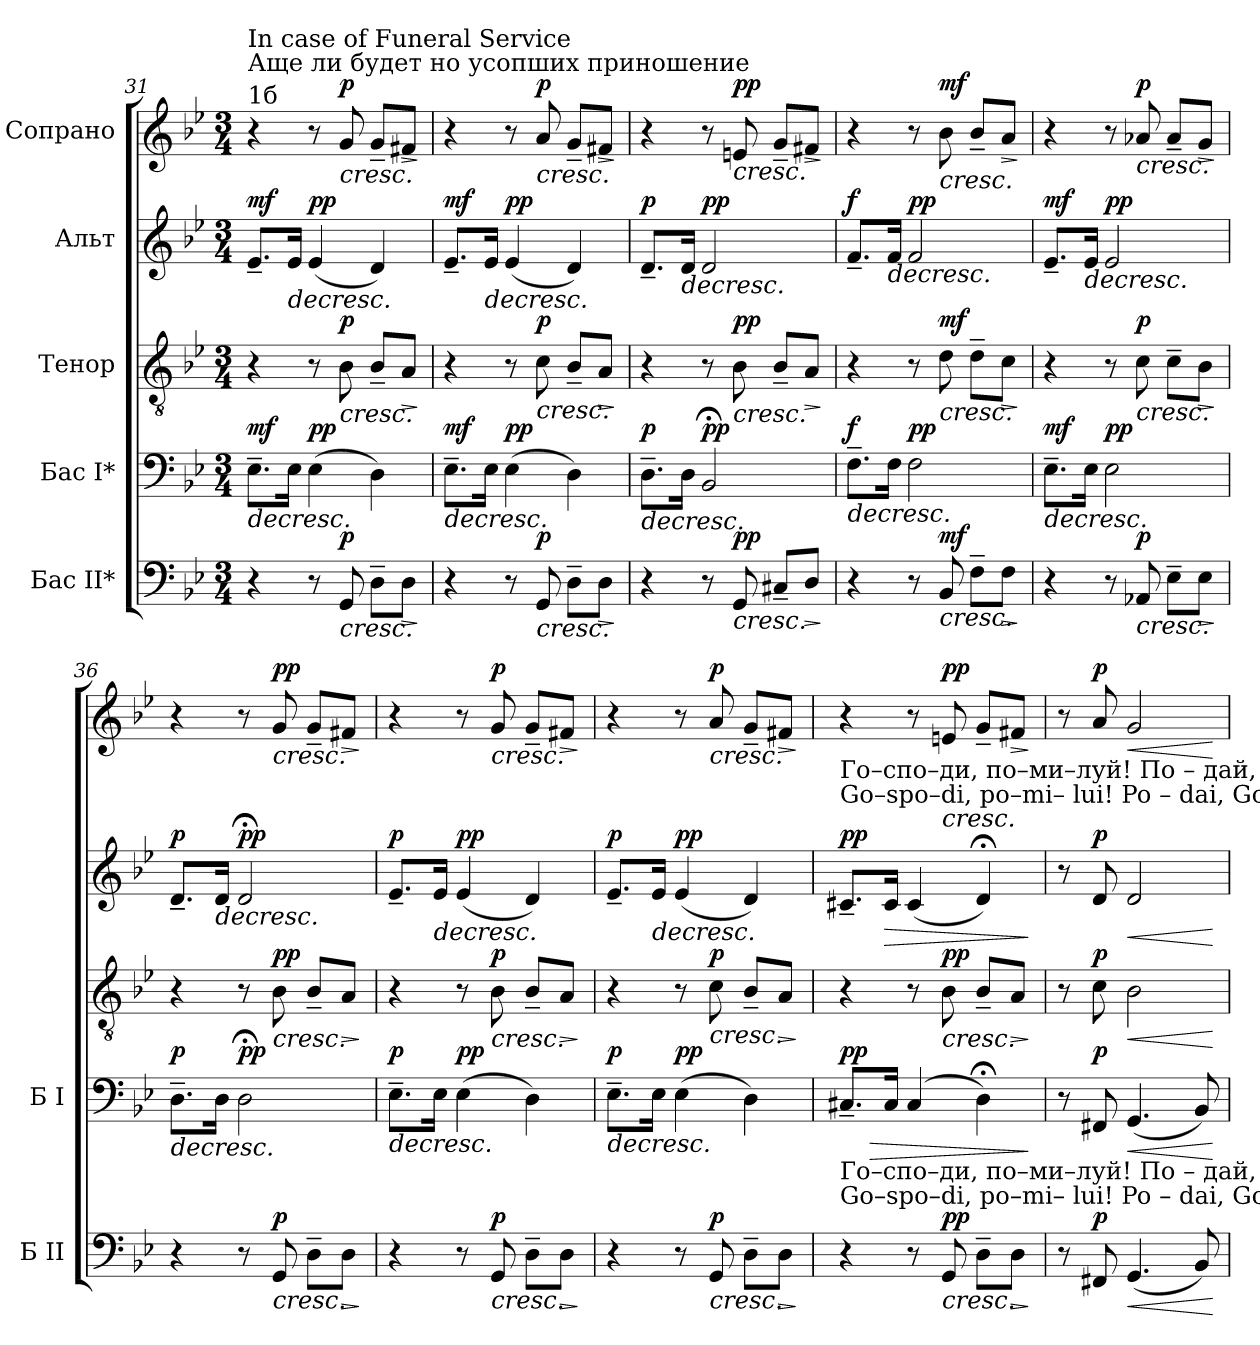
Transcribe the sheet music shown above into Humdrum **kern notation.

**kern	**dynam	**kern	**dynam	**kern	**dynam	**kern	**dynam	**kern	**dynam
*part5	*part5	*part4	*part4	*part3	*part3	*part2	*part2	*part1	*part1
*staff5	*staff5	*staff4	*staff4	*staff3	*staff3	*staff2	*staff2	*staff1	*staff1
*I"Бас II*	*	*I"Бас I*	*	*I"Тенор	*	*I"Альт	*	*I"Сопрано	*
*I'Б II	*	*I'Б I	*	*	*	*	*	*	*
!!LO:PB:g=z
*clefF4	*	*clefF4	*	*clefGv2	*	*clefG2	*	*clefG2	*
*k[b-e-]	*	*k[b-e-]	*	*k[b-e-]	*	*k[b-e-]	*	*k[b-e-]	*
*M3/4	*	*M3/4	*	*M3/4	*	*M3/4	*	*M3/4	*
=31	=31	=31	=31	=31	=31	=31	=31	=31	=31
!	!	!	!	!	!	!	!	!LO:TX:a:t=1б	!
!	!	!	!	!	!	!	!	!LO:TX:a:t=Аще ли будет но усопших приношение	!
!	!	!	!	!	!	!	!	!LO:TX:a:t=In case of Funeral Service	!
!	!	!	!LO:HP:b	!	!	!	!	!	!
!	!	!	!LO:DY:n=1:a	!	!	!	!LO:DY:a	!	!
4r	.	8.E-~\L	> mf	4r	.	8.e-~/L	mf	4r	.
!	!	!	!	!	!	!	!LO:HP:b	!	!
.	.	16E-\Jk	.	.	.	16e-/Jk	>	.	.
!	!	!	!LO:DY:n=2:a	!	!	!	!LO:DY:a	!	!
8r	.	(4E-\	pp	8r	.	(4e-/	pp	8r	.
!	!LO:HP:b	!	!	!	!LO:HP:b	!	!	!	!LO:HP:b
!	!LO:DY:n=1:a	!	!	!	!LO:DY:n=1:a	!	!	!	!LO:DY:n=1:a
8GG/	< p	.	.	8B-\	< p	.	.	8g/	< p
8D~\L	.	4D\)	.	8B-~/L	.	4d/)	.	8g~/L	.
!	!LO:HP:b	!	!	!	!LO:HP:b	!	!	!	!LO:HP:b
8D\J	>	.	.	8A/J	>	.	.	8f#X/J	>
.	[ ]	.	]	.	[ ]	.	]	.	[ ]
=32	=32	=32	=32	=32	=32	=32	=32	=32	=32
!	!	!	!LO:HP:b	!	!	!	!	!	!
!	!	!	!LO:DY:n=1:a	!	!	!	!LO:DY:a	!	!
4r	.	8.E-~\L	> mf	4r	.	8.e-~/L	mf	4r	.
!	!	!	!	!	!	!	!LO:HP:b	!	!
.	.	16E-\Jk	.	.	.	16e-/Jk	>	.	.
!	!	!	!LO:DY:n=2:a	!	!	!	!LO:DY:a	!	!
8r	.	(4E-\	pp	8r	.	(4e-/	pp	8r	.
!	!LO:HP:b	!	!	!	!LO:HP:b	!	!	!	!LO:HP:b
!	!LO:DY:n=1:a	!	!	!	!LO:DY:n=1:a	!	!	!	!LO:DY:n=1:a
8GG/	< p	.	.	8c\	< p	.	.	8a/	< p
8D~\L	.	4D\)	.	8B-~/L	.	4d/)	.	8g~/L	.
!	!LO:HP:b	!	!	!	!LO:HP:b	!	!	!	!LO:HP:b
8D\J	>	.	.	8A/J	>	.	.	8f#X/J	>
.	[ ]	.	]	.	[ ]	.	]	.	[ ]
=33	=33	=33	=33	=33	=33	=33	=33	=33	=33
!	!	!	!LO:HP:b	!	!	!	!	!	!
!	!	!	!LO:DY:n=1:a	!	!	!	!LO:DY:a	!	!
4r	.	8.D~\L	> p	4r	.	8.d~/L	p	4r	.
!	!	!	!	!	!	!	!LO:HP:b	!	!
.	.	16D\Jk	.	.	.	16d/Jk	>	.	.
!	!	!	!LO:DY:n=2:a	!	!	!	!LO:DY:a	!	!
8r	.	2BB-;</	pp	8r	.	2d/	pp	8r	.
!	!LO:HP:b	!	!	!	!LO:HP:b	!	!	!	!LO:HP:b
!	!LO:DY:n=1:a	!	!	!	!LO:DY:n=1:a	!	!	!	!LO:DY:n=1:a
8GG/	< pp	.	.	8B-\	< pp	.	.	8en/	< pp
8C#X~/L	.	.	.	8B-~/L	.	.	.	8g~/L	.
!	!LO:HP:b	!	!	!	!LO:HP:b	!	!	!	!LO:HP:b
8D/J	>	.	.	8A/J	>	.	.	8f#X/J	>
.	[ ]	.	]	.	[ ]	.	]	.	[ ]
=34	=34	=34	=34	=34	=34	=34	=34	=34	=34
!	!	!	!LO:HP:b	!	!	!	!	!	!
!	!	!	!LO:DY:n=1:a	!	!	!	!LO:DY:a	!	!
4r	.	8.F~\L	> f	4r	.	8.f~/L	f	4r	.
!	!	!	!	!	!	!	!LO:HP:b	!	!
.	.	16F\Jk	.	.	.	16f/Jk	>	.	.
!	!	!	!LO:DY:n=2:a	!	!	!	!LO:DY:a	!	!
8r	.	2F\	pp	8r	.	2f/	pp	8r	.
!	!LO:HP:b	!	!	!	!LO:HP:b	!	!	!	!LO:HP:b
!	!LO:DY:n=1:a	!	!	!	!LO:DY:n=1:a	!	!	!	!LO:DY:n=1:a
8BB-/	< mf	.	.	8d\	< mf	.	.	8b-\	< mf
8F~\L	.	.	.	8d~\L	.	.	.	8b-~/L	.
!	!LO:HP:b	!	!	!	!LO:HP:b	!	!	!	!LO:HP:b
8F\J	>	.	.	8c\J	>	.	.	8a/J	>
.	[ ]	.	]	.	[ ]	.	]	.	[ ]
!!LO:LB:g=z
=35	=35	=35	=35	=35	=35	=35	=35	=35	=35
!	!	!	!LO:HP:b	!	!	!	!	!	!
!	!	!	!LO:DY:n=1:a	!	!	!	!LO:DY:a	!	!
4r	.	8.E-~\L	> mf	4r	.	8.e-~/L	mf	4r	.
!	!	!	!	!	!	!	!LO:HP:b	!	!
.	.	16E-\Jk	.	.	.	16e-/Jk	>	.	.
!	!	!	!LO:DY:n=2:a	!	!	!	!LO:DY:a	!	!
8r	.	2E-\	pp	8r	.	2e-/	pp	8r	.
!	!LO:HP:b	!	!	!	!LO:HP:b	!	!	!	!LO:HP:b
!	!LO:DY:n=1:a	!	!	!	!LO:DY:n=1:a	!	!	!	!LO:DY:n=1:a
8AA-X/	< p	.	.	8c\	< p	.	.	8a-X/	< p
8E-~\L	.	.	.	8c~\L	.	.	.	8a-~/L	.
!	!LO:HP:b	!	!	!	!LO:HP:b	!	!	!	!LO:HP:b
8E-\J	>	.	.	8B-\J	>	.	.	8g/J	>
.	[ ]	.	]	.	[ ]	.	]	.	[ ]
=36	=36	=36	=36	=36	=36	=36	=36	=36	=36
!	!	!	!LO:HP:b	!	!	!	!	!	!
!	!	!	!LO:DY:n=1:a	!	!	!	!LO:DY:a	!	!
4r	.	8.D~\L	> p	4r	.	8.d~/L	p	4r	.
!	!	!	!	!	!	!	!LO:HP:b	!	!
.	.	16D\Jk	.	.	.	16d/Jk	>	.	.
!	!	!	!LO:DY:n=2:a	!	!	!	!LO:DY:a	!	!
8r	.	2D;<\	pp	8r	.	2d;</	pp	8r	.
!	!LO:HP:b	!	!	!	!LO:HP:b	!	!	!	!LO:HP:b
!	!LO:DY:n=1:a	!	!	!	!LO:DY:n=1:a	!	!	!	!LO:DY:n=1:a
8GG/	< p	.	.	8B-\	< pp	.	.	8g/	< pp
8D~\L	.	.	.	8B-~/L	.	.	.	8g~/L	.
!	!LO:HP:b	!	!	!	!LO:HP:b	!	!	!	!LO:HP:b
8D\J	>	.	.	8A/J	>	.	.	8f#X/J	>
.	[ ]	.	]	.	[ ]	.	]	.	[ ]
=37	=37	=37	=37	=37	=37	=37	=37	=37	=37
!	!	!	!LO:HP:b	!	!	!	!	!	!
!	!	!	!LO:DY:n=1:a	!	!	!	!LO:DY:a	!	!
4r	.	8.E-~\L	> p	4r	.	8.e-~/L	p	4r	.
!	!	!	!	!	!	!	!LO:HP:b	!	!
.	.	16E-\Jk	.	.	.	16e-/Jk	>	.	.
!	!	!	!LO:DY:n=2:a	!	!	!	!LO:DY:a	!	!
8r	.	(4E-\	pp	8r	.	(4e-/	pp	8r	.
!	!LO:HP:b	!	!	!	!LO:HP:b	!	!	!	!LO:HP:b
!	!LO:DY:n=1:a	!	!	!	!LO:DY:n=1:a	!	!	!	!LO:DY:n=1:a
8GG/	< p	.	.	8B-\	< p	.	.	8g/	< p
8D~\L	.	4D\)	.	8B-~/L	.	4d/)	.	8g~/L	.
!	!LO:HP:b	!	!	!	!LO:HP:b	!	!	!	!LO:HP:b
8D\J	>	.	.	8A/J	>	.	.	8f#X/J	>
.	[ ]	.	]	.	[ ]	.	]	.	[ ]
=38	=38	=38	=38	=38	=38	=38	=38	=38	=38
!	!	!	!LO:HP:b	!	!	!	!	!	!
!	!	!	!LO:DY:n=1:a	!	!	!	!LO:DY:a	!	!
4r	.	8.E-~\L	> p	4r	.	8.e-~/L	p	4r	.
!	!	!	!	!	!	!	!LO:HP:b	!	!
.	.	16E-\Jk	.	.	.	16e-/Jk	>	.	.
!	!	!	!LO:DY:n=2:a	!	!	!	!LO:DY:a	!	!
8r	.	(4E-\	pp	8r	.	(4e-/	pp	8r	.
!	!LO:HP:b	!	!	!	!LO:HP:b	!	!	!	!LO:HP:b
!	!LO:DY:n=1:a	!	!	!	!LO:DY:n=1:a	!	!	!	!LO:DY:n=1:a
8GG/	< p	.	.	8c\	< p	.	.	8a/	< p
8D~\L	.	4D\)	.	8B-~/L	.	4d/)	.	8g~/L	.
!	!LO:HP:b	!	!	!	!LO:HP:b	!	!	!	!LO:HP:b
8D\J	>	.	.	8A/J	>	.	.	8f#X/J	>
.	[ ]	.	]	.	[ ]	.	]	.	[ ]
!!LO:PB:g=z
=39	=39	=39	=39	=39	=39	=39	=39	=39	=39
!	!	!	!	!	!	!	!	!LO:TX:b:t=Го–спо–ди,   по–ми–луй!           По – дай,          Го–спо–ди!    Го–спо–ди,  по–ми–луй!             А   – минь.	!
!	!	!	!	!	!	!	!	!LO:TX:b:t=Go–spo–di,    po–mi– lui!             Po  – dai,            Go–spo–di!    Go–spo–di,   po–mi– lui!               A   –  min'.	!
!	!	!LO:TX:b:t=Го–спо–ди,   по–ми–луй!           По – дай,          Го–спо–ди!    Го–спо–ди,  по–ми–луй!            А   – минь.	!	!	!	!	!	!	!
!	!	!LO:TX:b:t=Go–spo–di,    po–mi– lui!             Po  – dai,            Go–spo–di!    Go–spo–di,   po–mi– lui!              A   –  min'.	!	!	!	!	!	!	!
!	!	!	!LO:HP:b	!	!	!	!	!	!
!	!	!	!LO:DY:n=1:a	!	!	!	!LO:DY:a	!	!
4r	.	8.C#X~/L	> pp	4r	.	8.c#X~/L	pp	4r	.
!	!	!	!	!	!	!	!LO:HP:b	!	!
.	.	16C#/Jk	.	.	.	16c#/Jk	>	.	.
8r	.	(4C#/	.	8r	.	(4c#/	.	8r	.
!	!LO:HP:b	!	!	!	!LO:HP:b	!	!	!	!LO:HP:b
!	!LO:DY:n=1:a	!	!	!	!LO:DY:n=1:a	!	!	!	!LO:DY:n=1:a
8GG/	< pp	.	.	8B-\	< pp	.	.	8en/	< pp
8D~\L	.	4D;<\)	.	8B-~/L	.	4d;</)	.	8g~/L	.
!	!LO:HP:b	!	!	!	!LO:HP:b	!	!	!	!LO:HP:b
8D\J	>	.	.	8A/J	>	.	.	8f#X/J	>
.	[ ]	.	]	.	[ ]	.	]	.	[ ]
=40	=40	=40	=40	=40	=40	=40	=40	=40	=40
8r	.	8r	.	8r	.	8r	.	8r	.
!	!LO:DY:a	!	!LO:DY:a	!	!LO:DY:a	!	!LO:DY:a	!	!LO:DY:a
8FF#X/	p	8FF#X/	p	8c\	p	8d/	p	8a/	p
!	!LO:HP:b	!	!LO:HP:b	!	!LO:HP:b	!	!LO:HP:b	!	!LO:HP:b
(4.GG/	<	(4.GG/	<	2B-\	<	2d/	<	2g/	<
8BB-/)	.	8BB-/)	.	.	.	.	.	.	.
.	[	.	[	.	[	.	[	.	[
=	=	=	=	=	=	=	=	=	=
*-	*-	*-	*-	*-	*-	*-	*-	*-	*-
